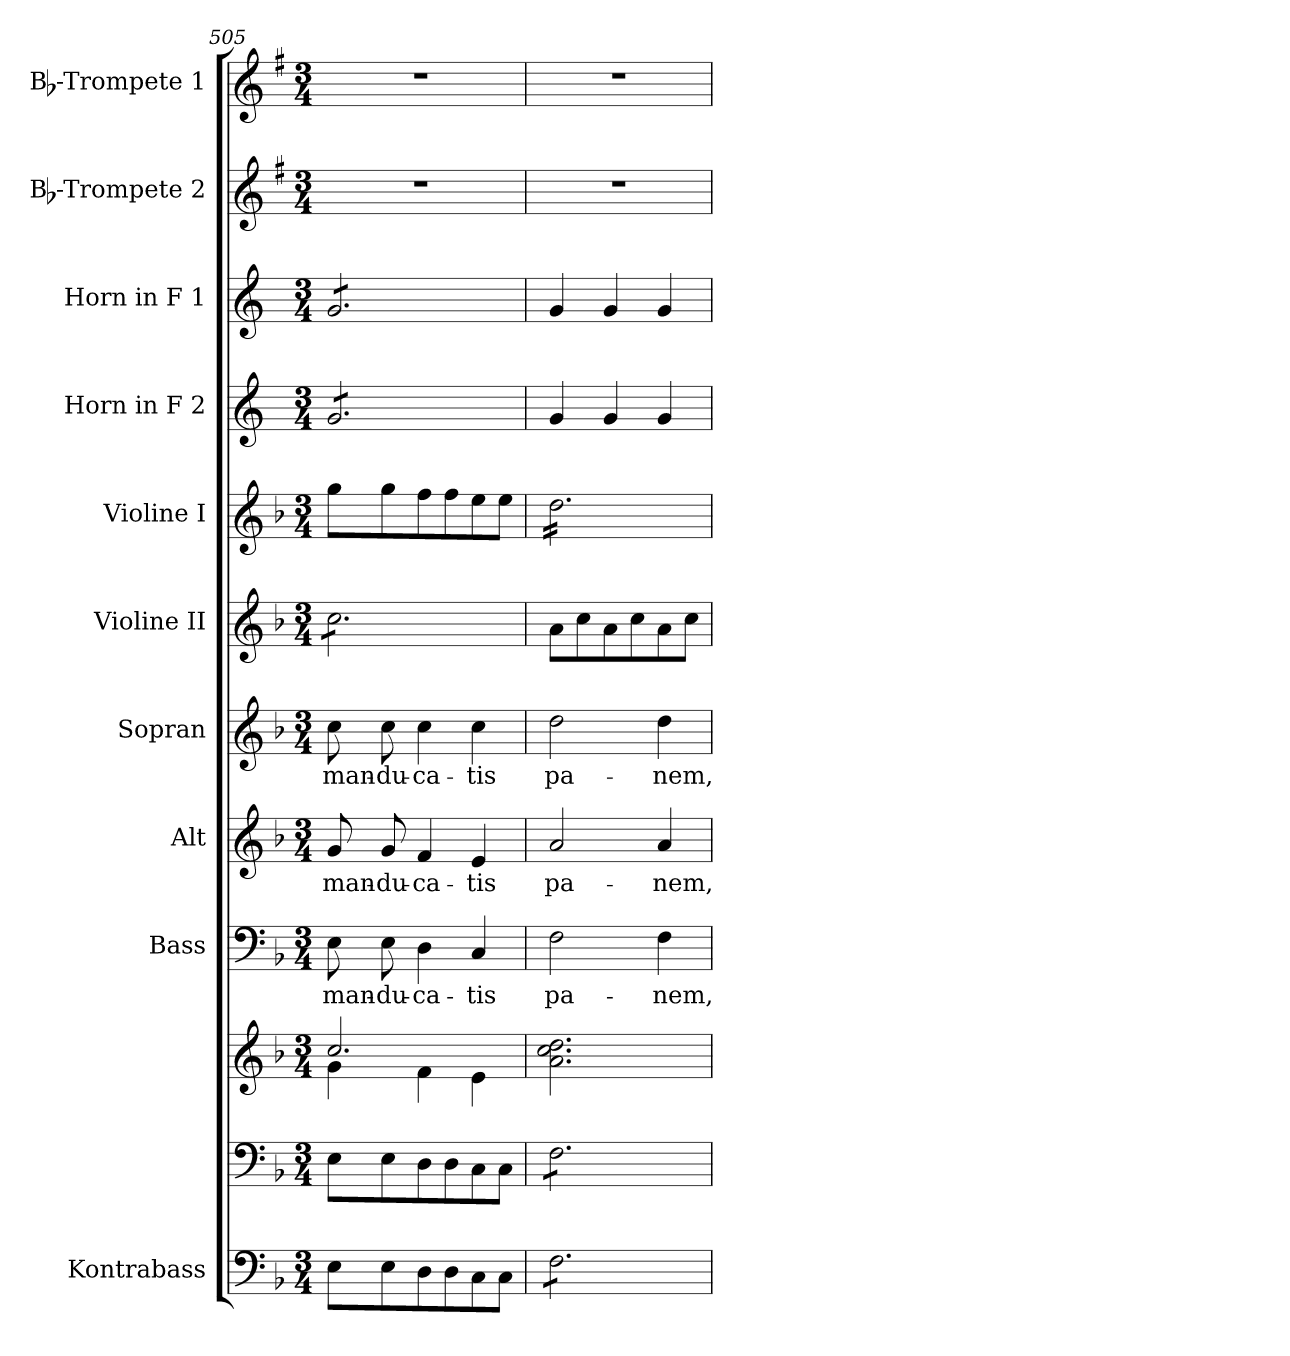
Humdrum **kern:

**kern	**kern	**kern	**kern	**text	**kern	**text	**kern	**text	**kern	**kern	**kern	**kern	**kern	**kern
*part11	*part10	*part10	*part9	*part9	*part8	*part8	*part7	*part7	*part6	*part5	*part4	*part3	*part2	*part1
*staff12	*staff11	*staff10	*staff9	*staff9	*staff8	*staff8	*staff7	*staff7	*staff6	*staff5	*staff4	*staff3	*staff2	*staff1
*I"Kontrabass	*	*	*I"Bass	*	*I"Alt	*	*I"Sopran	*	*I"Violine II	*I"Violine I	*I"Horn in F 2	*I"Horn in F 1	*I"Bb-Trompete 2	*I"Bb-Trompete 1
*I'Kb.	*	*	*I'B.	*	*I'A.	*	*I'S.	*	*I'Vl. II	*I'Vl. I	*	*	*I'Bb Trp. 2	*I'Bb Trp. 1
*clefF4	*clefF4	*clefG2	*clefF4	*	*clefG2	*	*clefG2	*	*clefG2	*clefG2	*clefG2	*clefG2	*clefG2	*clefG2
*ITrd7c12	*	*	*	*	*	*	*	*	*	*	*ITrd4c7	*ITrd4c7	*ITrd1c2	*ITrd1c2
*k[b-]	*k[b-]	*k[b-]	*k[b-]	*	*k[b-]	*	*k[b-]	*	*k[b-]	*k[b-]	*k[b-]	*k[b-]	*k[b-]	*k[b-]
*F:	*F:	*F:	*F:	*	*F:	*	*F:	*	*F:	*F:	*F:	*F:	*F:	*F:
*M3/4	*M3/4	*M3/4	*M3/4	*	*M3/4	*	*M3/4	*	*M3/4	*M3/4	*M3/4	*M3/4	*M3/4	*M3/4
=505	=505	=505	=505	=505	=505	=505	=505	=505	=505	=505	=505	=505	=505	=505
*	*	*^	*	*	*	*	*	*	*	*	*	*	*	*
!	!	!	!	!	!LO:LY:b	!	!LO:LY:b	!	!LO:LY:b	!	!	!	!	!	!
*	*	*	*	*	*	*	*	*	*	*tremolo	*	*	*	*	*
*	*	*	*	*	*	*	*	*	*	*	*	*tremolo	*	*	*
*	*	*	*	*	*	*	*	*	*	*	*	*	*tremolo	*	*
8EE\L	8E\L	2.cc/	4g\	8E\	man-	8g/	man-	8cc\	man-	8cc\L	8gg\L	8c/L	8c/L	2.r	2.r
!	!	!	!	!	!LO:LY:b	!	!LO:LY:b	!	!LO:LY:b	!	!	!	!	!	!
8EE\	8E\	.	.	8E\	-du-	8g/	-du-	8cc\	-du-	8cc\	8gg\	8c/	8c/	.	.
!	!	!	!	!	!LO:LY:b	!	!LO:LY:b	!	!LO:LY:b	!	!	!	!	!	!
8DD\	8D\	.	4f\	4D\	-ca-	4f/	-ca-	4cc\	-ca-	8cc\	8ff\	8c/	8c/	.	.
8DD\	8D\	.	.	.	.	.	.	.	.	8cc\	8ff\	8c/	8c/	.	.
!	!	!	!	!	!LO:LY:b	!	!LO:LY:b	!	!LO:LY:b	!	!	!	!	!	!
8CC\	8C\	.	4e\	4C/	-tis	4e/	-tis	4cc\	-tis	8cc\	8ee\	8c/	8c/	.	.
8CC\J	8C\J	.	.	.	.	.	.	.	.	8cc\J	8ee\J	8c/J	8c/J	.	.
*	*	*	*	*	*	*	*	*	*	*	*	*	*Xtremolo	*	*
*	*	*	*	*	*	*	*	*	*	*	*	*Xtremolo	*	*	*
*	*	*	*	*	*	*	*	*	*	*Xtremolo	*	*	*	*	*
*	*	*v	*v	*	*	*	*	*	*	*	*	*	*	*	*
!!LO:PB:g=z
=506	=506	=506	=506	=506	=506	=506	=506	=506	=506	=506	=506	=506	=506	=506
!	!	!	!	!LO:LY:b	!	!LO:LY:b	!	!LO:LY:b	!	!	!	!	!	!
*tremolo	*	*	*	*	*	*	*	*	*	*	*	*	*	*
*	*tremolo	*	*	*	*	*	*	*	*	*	*	*	*	*
*	*	*	*	*	*	*	*	*	*	*tremolo	*	*	*	*
8FF\L	8F\L	2.a\ 2.cc\ 2.dd\	2F\	pa-	2a/	pa-	2dd\	pa-	8a\L	16dd\LL	4c/	4c/	2.r	2.r
.	.	.	.	.	.	.	.	.	.	16dd\	.	.	.	.
8FF\	8F\	.	.	.	.	.	.	.	8cc\	16dd\	.	.	.	.
.	.	.	.	.	.	.	.	.	.	16dd\	.	.	.	.
8FF\	8F\	.	.	.	.	.	.	.	8a\	16dd\	4c/	4c/	.	.
.	.	.	.	.	.	.	.	.	.	16dd\	.	.	.	.
8FF\	8F\	.	.	.	.	.	.	.	8cc\	16dd\	.	.	.	.
.	.	.	.	.	.	.	.	.	.	16dd\	.	.	.	.
!	!	!	!	!LO:LY:b	!	!LO:LY:b	!	!LO:LY:b	!	!	!	!	!	!
8FF\	8F\	.	4F\	-nem,	4a/	-nem,	4dd\	-nem,	8a\	16dd\	4c/	4c/	.	.
.	.	.	.	.	.	.	.	.	.	16dd\	.	.	.	.
8FF\J	8F\J	.	.	.	.	.	.	.	8cc\J	16dd\	.	.	.	.
*	*Xtremolo	*	*	*	*	*	*	*	*	*	*	*	*	*
*Xtremolo	*	*	*	*	*	*	*	*	*	*	*	*	*	*
.	.	.	.	.	.	.	.	.	.	16dd\JJ	.	.	.	.
*	*	*	*	*	*	*	*	*	*	*Xtremolo	*	*	*	*
=	=	=	=	=	=	=	=	=	=	=	=	=	=	=
*-	*-	*-	*-	*-	*-	*-	*-	*-	*-	*-	*-	*-	*-	*-
